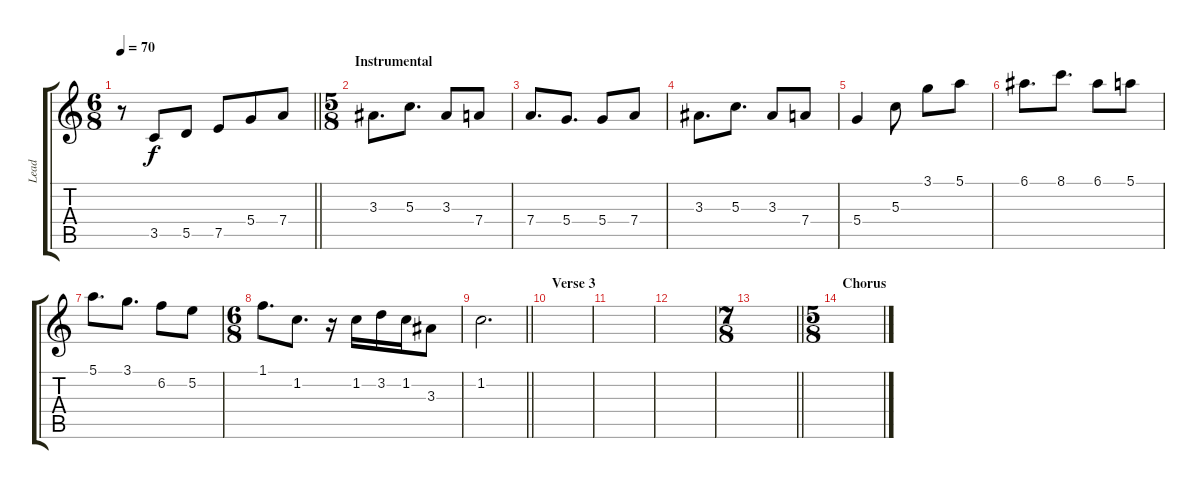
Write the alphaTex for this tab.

\track ("Lead" "Lead") {instrument distortionguitar}
\staff {score tabs}
\tuning (E4 B3 G3 D3 A2 E2) {hide}
\ts (6 8)
\tempo 70
\clef g2
\barLineRight lightlight
\ks c
r.8{dy f} 3.5.8 5.5.8 7.5.8 5.4.8 7.4.8 |
\ts (5 8)
\section ("" "Instrumental")
3.3.8{d} 5.3.8{d} 3.3.8 7.4.8 |
7.4.8{d} 5.4.8{d} 5.4.8 7.4.8 |
3.3.8{d} 5.3.8{d} 3.3.8 7.4.8 |
5.4.4 5.3.8 3.1.8 5.1.8 |
6.1.8{d} 8.1.8{d} 6.1.8 5.1.8 |
5.1.8{d} 3.1.8{d} 6.2.8 5.2.8 |
\ts (6 8)
1.1.8{d} 1.2.8{d} r.16 1.2.16 3.2.16 1.2.16 3.3.8 |
\barLineRight lightlight
1.2.2{d} |
\section ("" "Verse 3")
|
|
|
\ts (7 8)
\barLineRight lightlight
|
\ts (5 8)
\section ("" "Chorus")
